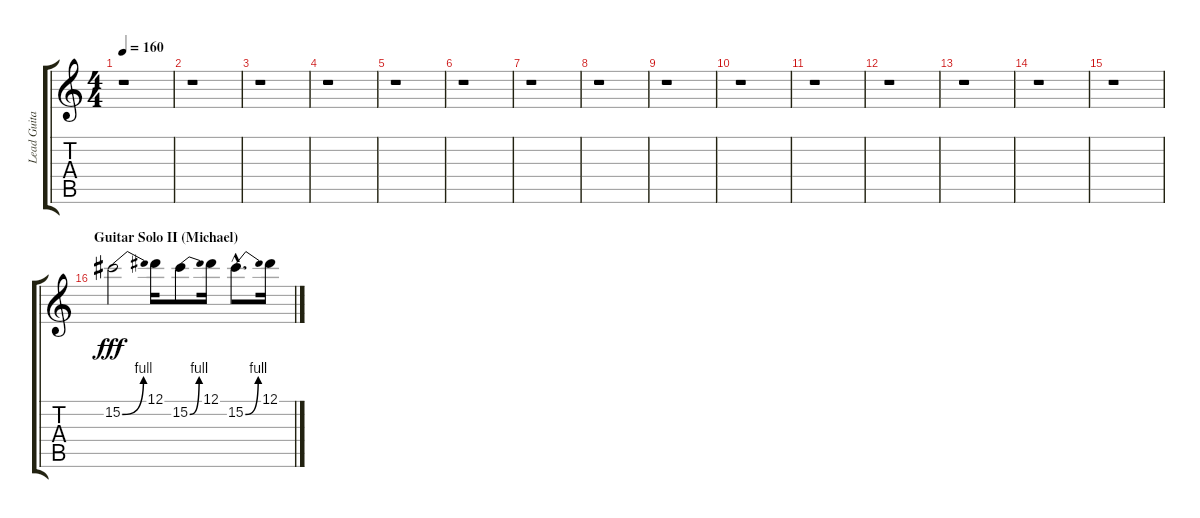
\track ("Lead Guitar" "Lead Guita") {instrument overdrivenguitar}
\staff {score tabs}
\tuning (Eb4 Bb3 Gb3 Db3 Ab2 Db2) {hide}
\ts (4 4)
\tempo 160
\clef g2
\ks c
r.1{dy fff} |
r.1 |
r.1 |
r.1 |
r.1 |
r.1 |
r.1 |
r.1 |
r.1 |
r.1 |
r.1 |
r.1 |
r.1 |
r.1 |
r.1 |
\section ("" "Guitar Solo II (Michael)")
15.2{be (bend 0 0 60 4)}.2 12.1.16 15.2{be (bend 0 0 60 4)}.8 12.1.16 15.2{be (bend 0 0 60 4) hac}.8{d} 12.1.16
